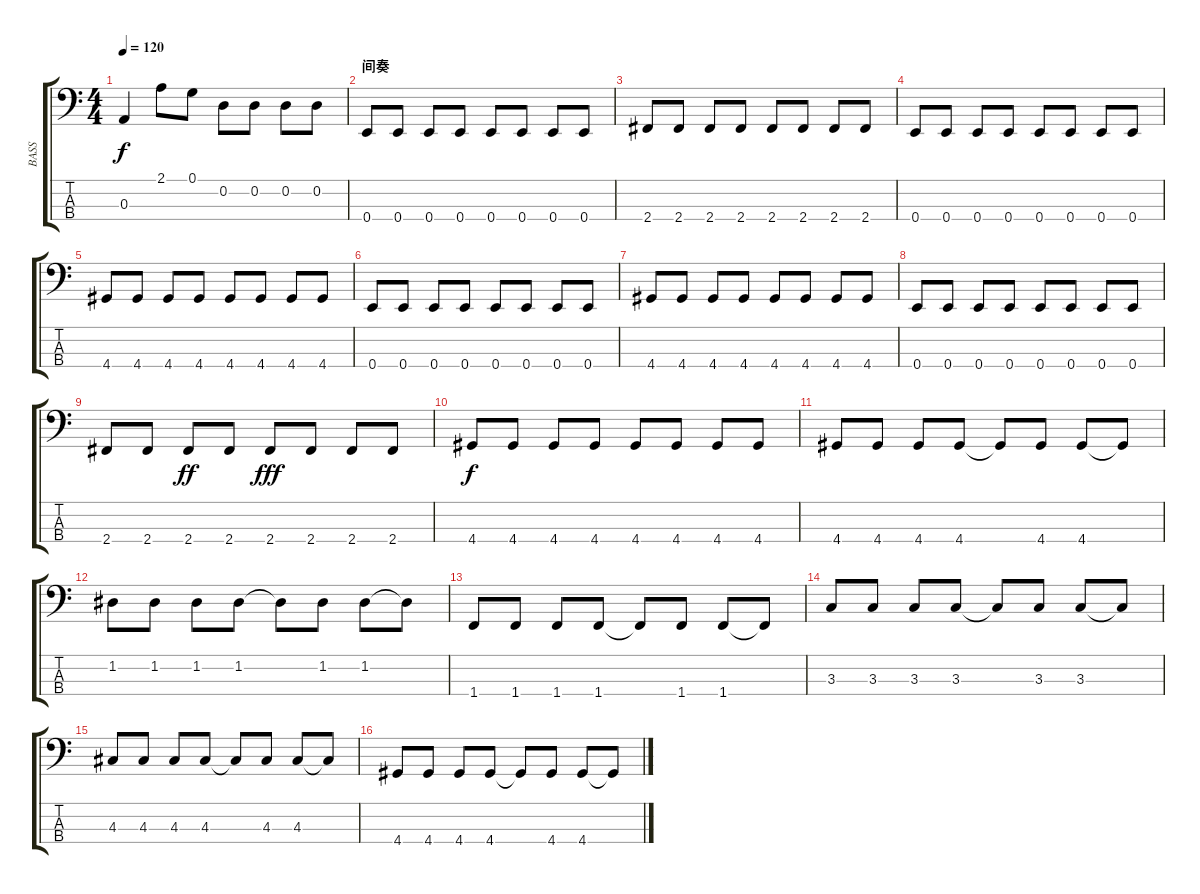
\track ("BASS" "BASS") {instrument electricbassfinger}
\staff {score tabs}
\tuning (G2 D2 A1 E1) {hide}
\ts (4 4)
\tempo 120
\clef f4
\ks c
0.3.4{dy f} 2.1.8 0.1.8 0.2.8 0.2.8 0.2.8 0.2.8 |
\section ("" "间奏")
0.4.8 0.4.8 0.4.8 0.4.8 0.4.8 0.4.8 0.4.8 0.4.8 |
2.4.8 2.4.8 2.4.8 2.4.8 2.4.8 2.4.8 2.4.8 2.4.8 |
0.4.8 0.4.8 0.4.8 0.4.8 0.4.8 0.4.8 0.4.8 0.4.8 |
4.4.8 4.4.8 4.4.8 4.4.8 4.4.8 4.4.8 4.4.8 4.4.8 |
0.4.8 0.4.8 0.4.8 0.4.8 0.4.8 0.4.8 0.4.8 0.4.8 |
4.4.8 4.4.8 4.4.8 4.4.8 4.4.8 4.4.8 4.4.8 4.4.8 |
0.4.8 0.4.8 0.4.8 0.4.8 0.4.8 0.4.8 0.4.8 0.4.8 |
2.4.8 2.4.8 2.4.8{dy ff} 2.4.8 2.4.8{dy fff} 2.4.8 2.4.8 2.4.8 |
4.4.8{dy f} 4.4.8 4.4.8 4.4.8 4.4.8 4.4.8 4.4.8 4.4.8 |
4.4.8 4.4.8 4.4.8 4.4.8 4.4{t}.8 4.4.8 4.4.8 4.4{t}.8 |
1.2.8 1.2.8 1.2.8 1.2.8 1.2{t}.8 1.2.8 1.2.8 1.2{t}.8 |
1.4.8 1.4.8 1.4.8 1.4.8 1.4{t}.8 1.4.8 1.4.8 1.4{t}.8 |
3.3.8 3.3.8 3.3.8 3.3.8 3.3{t}.8 3.3.8 3.3.8 3.3{t}.8 |
4.3.8 4.3.8 4.3.8 4.3.8 4.3{t}.8 4.3.8 4.3.8 4.3{t}.8 |
4.4.8 4.4.8 4.4.8 4.4.8 4.4{t}.8 4.4.8 4.4.8 4.4{t}.8
